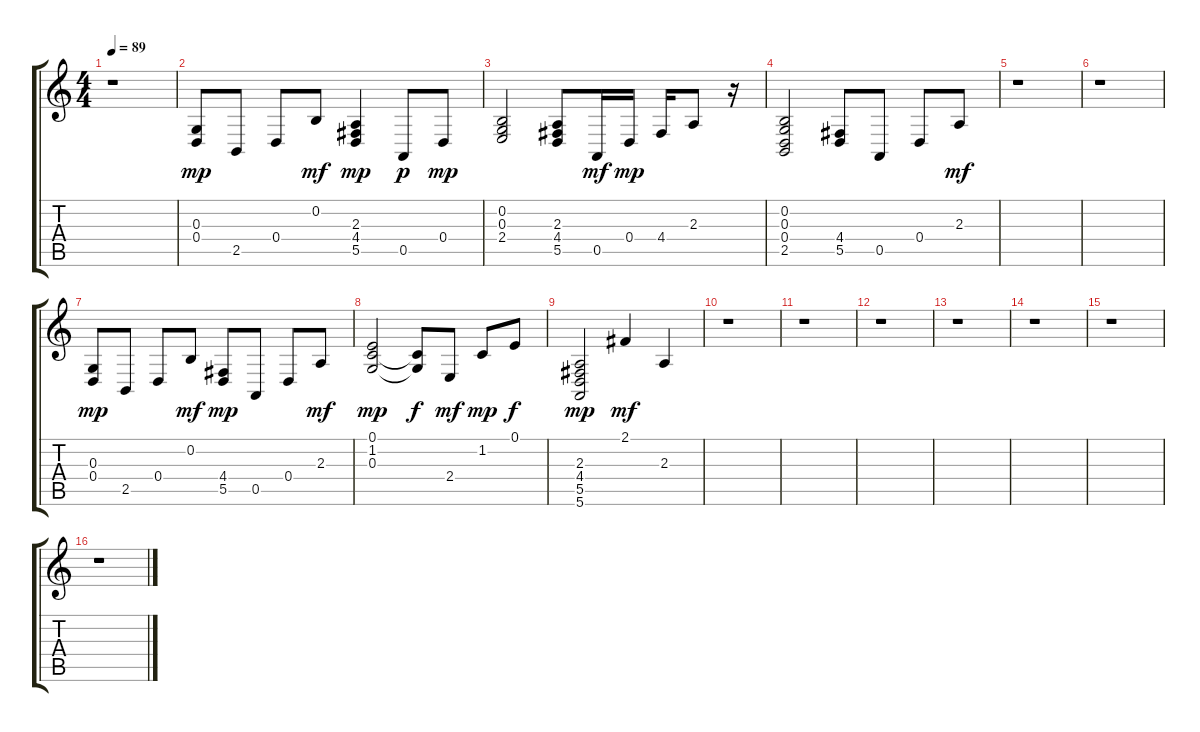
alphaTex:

\track "" {instrument honkytonkpiano}
\staff {score tabs}
\tuning (E4 B3 G3 D3 A2 E2) {hide}
\ts (4 4)
\tempo 89
\clef g2
\ks c
r.1{dy mf} |
(0.3 0.4).8{dy mp} 2.5.8 0.4.8 0.2.8{dy mf} (2.3 4.4 5.5).4{dy mp} 0.5.8{dy p} 0.4.8{dy mp} |
(0.2 0.3 2.4).2 (2.3 4.4 5.5).8 0.5.16{dy mf} 0.4.16{dy mp} 4.4.16 2.3.8 r.16 |
(0.2 0.3 0.4 2.5).2 (4.4 5.5).8 0.5.8 0.4.8 2.3.8{dy mf} |
r.1 |
r.1 |
(0.3 0.4).8{dy mp} 2.5.8 0.4.8 0.2.8{dy mf} (4.4 5.5).8{dy mp} 0.5.8 0.4.8 2.3.8{dy mf} |
(0.1 1.2 0.3).2{dy mp} (1.2{t} 0.3{t}).8{dy f} 2.4.8{dy mf} 1.2.8{dy mp} 0.1.8{dy f} |
(2.3 4.4 5.5 5.6).2{dy mp} 2.1.4{dy mf} 2.3.4 |
r.1 |
r.1 |
r.1 |
r.1 |
r.1 |
r.1 |
r.1
